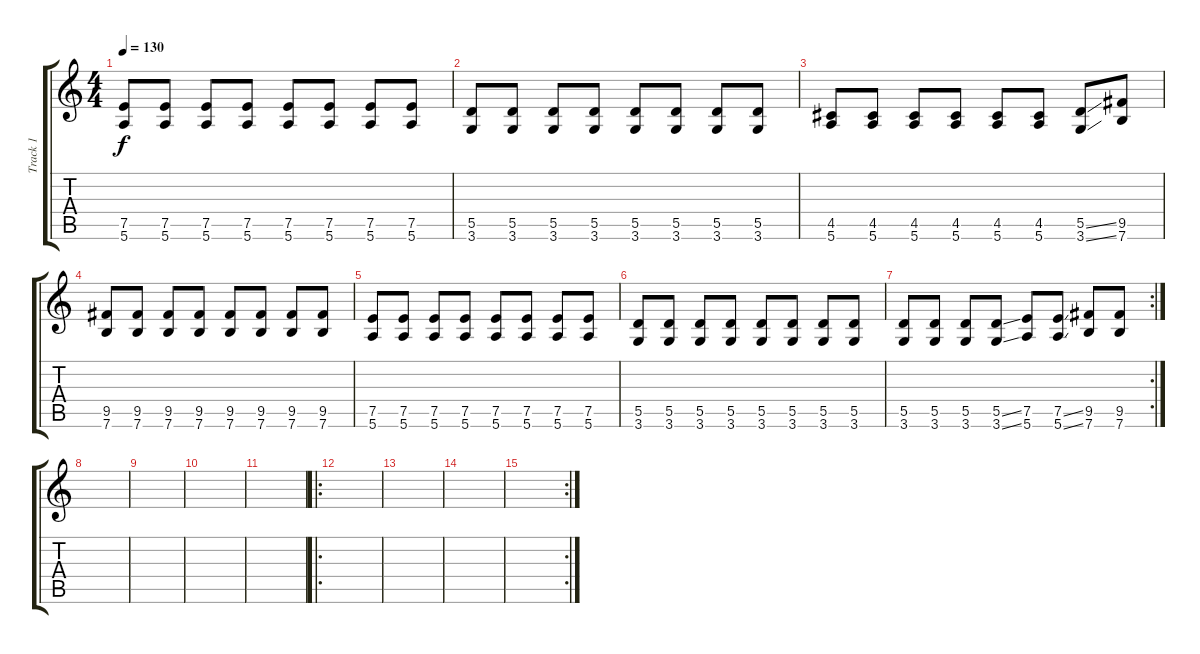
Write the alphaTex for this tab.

\track ("Track 1" "Track 1") {instrument distortionguitar}
\staff {score tabs}
\tuning (E4 B3 G3 D3 A2 E2) {hide}
\ts (4 4)
\tempo 130
\clef g2
\ks c
(7.5 5.6).8{dy f} (7.5 5.6).8 (7.5 5.6).8 (7.5 5.6).8 (7.5 5.6).8 (7.5 5.6).8 (7.5 5.6).8 (7.5 5.6).8 |
(5.5 3.6).8 (5.5 3.6).8 (5.5 3.6).8 (5.5 3.6).8 (5.5 3.6).8 (5.5 3.6).8 (5.5 3.6).8 (5.5 3.6).8 |
(4.5 5.6).8 (4.5 5.6).8 (4.5 5.6).8 (4.5 5.6).8 (4.5 5.6).8 (4.5 5.6).8 (5.5{ss} 3.6{ss}).8 (9.5 7.6).8 |
(9.5 7.6).8 (9.5 7.6).8 (9.5 7.6).8 (9.5 7.6).8 (9.5 7.6).8 (9.5 7.6).8 (9.5 7.6).8 (9.5 7.6).8 |
(7.5 5.6).8 (7.5 5.6).8 (7.5 5.6).8 (7.5 5.6).8 (7.5 5.6).8 (7.5 5.6).8 (7.5 5.6).8 (7.5 5.6).8 |
(5.5 3.6).8 (5.5 3.6).8 (5.5 3.6).8 (5.5 3.6).8 (5.5 3.6).8 (5.5 3.6).8 (5.5 3.6).8 (5.5 3.6).8 |
\rc 2
(5.5 3.6).8 (5.5 3.6).8 (5.5 3.6).8 (5.5{ss} 3.6{ss}).8 (7.5 5.6).8 (7.5{ss} 5.6{ss}).8 (9.5 7.6).8 (9.5 7.6).8 |
|
|
|
|
\ro
|
|
|
\rc 2
